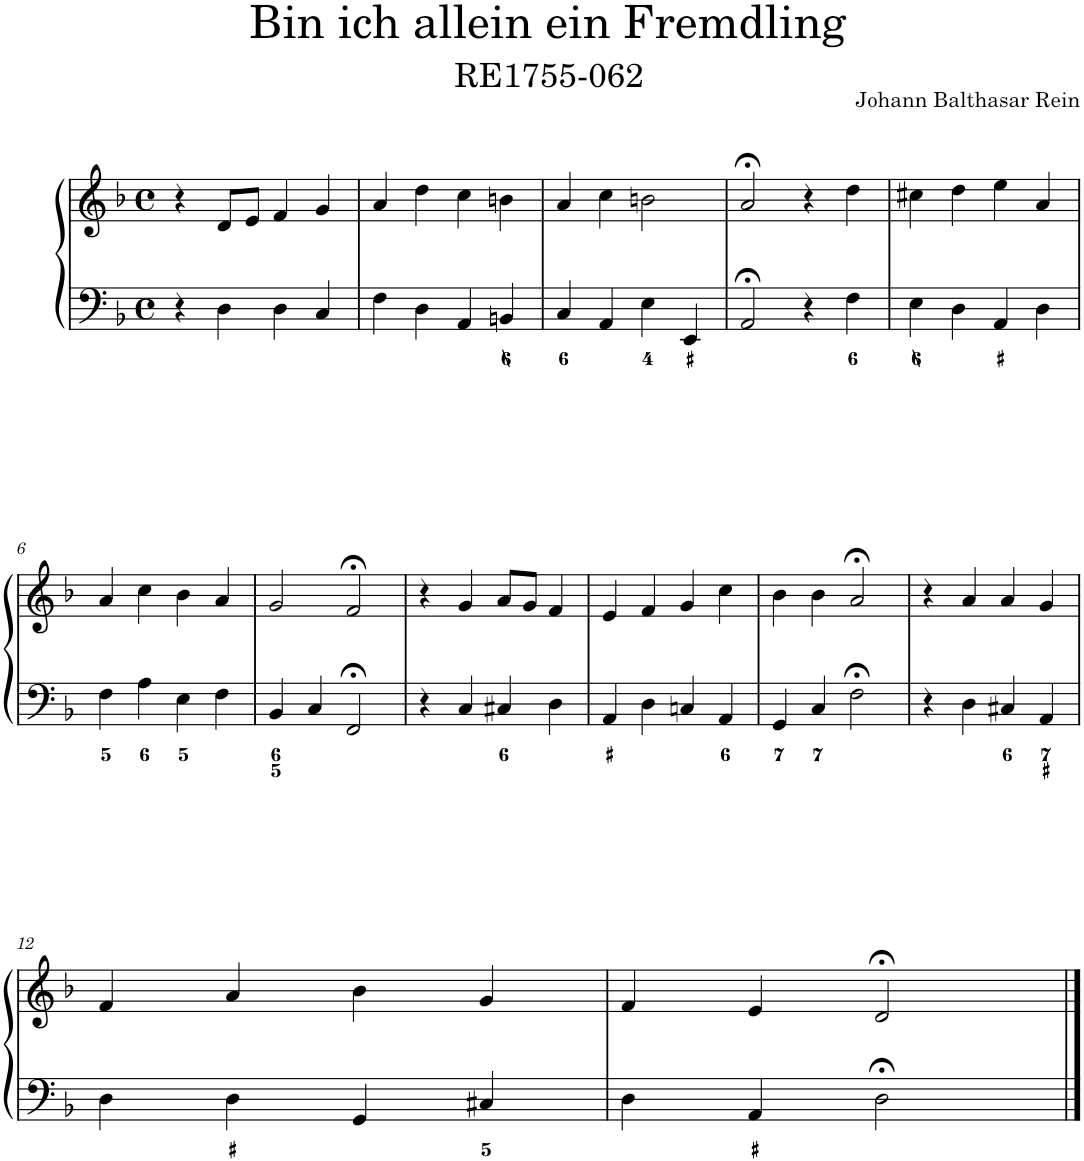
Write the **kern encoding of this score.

**kern	**kern
*part1	*part1
*staff2	*staff1
*I"Piano	*
*I'Pno.	*
*clefF4	*clefG2
*k[b-]	*k[b-]
*M4/4	*M4/4
*met(c)	*met(c)
=1	=1
4r	4r
4D\	8d/L
.	8e/J
4D\	4f/
4C/	4g/
=2	=2
4F\	4a/
4D\	4dd\
4AA/	4cc\
4BBn/	4bn\
=3	=3
4C/	4a/
4AA/	4cc\
4E\	2bn\
4EE/	.
=4	=4
2AA;</	2a;</
4r	4r
4F\	4dd\
=5	=5
4E\	4cc#X\
4D\	4dd\
4AA/	4ee\
4D\	4a/
!!LO:LB:g=z
=6	=6
4F\	4a/
4A\	4cc\
4E\	4b-\
4F\	4a/
=7	=7
4BB-/	2g/
4C/	.
2FF;</	2f;</
=8	=8
4r	4r
4C/	4g/
4C#X/	8a/L
.	8g/J
4D\	4f/
=9	=9
4AA/	4e/
4D\	4f/
4Cn/	4g/
4AA/	4cc\
=10	=10
4GG/	4b-\
4C/	4b-\
2F;<\	2a;</
=11	=11
4r	4r
4D\	4a/
4C#X/	4a/
4AA/	4g/
!!LO:LB:g=z
=12	=12
4D\	4f/
4D\	4a/
4GG/	4b-\
4C#X/	4g/
=13	=13
4D\	4f/
4AA/	4e/
2D;<\	2d;</
==	==
*-	*-
